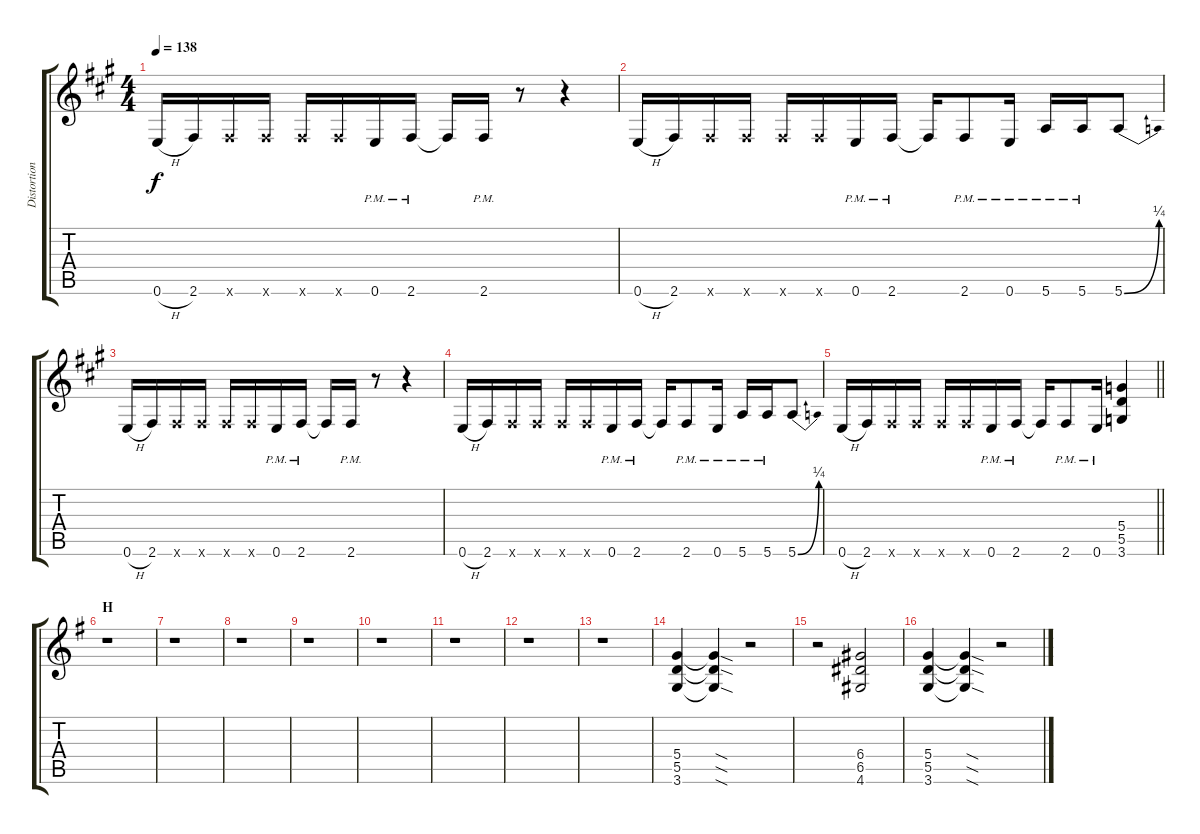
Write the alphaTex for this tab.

\track ("Distortion 3" "Distortion") {instrument distortionguitar}
\staff {score tabs}
\tuning (E4 B3 G3 D3 A2 E2) {hide}
\ts (4 4)
\tempo 138
\clef g2
\ks a
0.6{h}.16{dy f} 2.6.16 2.6{x}.16 2.6{x}.16 2.6{x}.16 2.6{x}.16 0.6{pm}.16 2.6{pm}.16 2.6{t}.16 2.6{pm}.16 r.8 r.4 |
0.6{h}.16 2.6.16 2.6{x}.16 2.6{x}.16 2.6{x}.16 2.6{x}.16 0.6{pm}.16 2.6{pm}.16 2.6{t}.16 2.6{pm}.8 0.6{pm}.16 5.6{pm}.16 5.6{pm}.16 5.6{be (bend 0 0 60 1)}.8 |
0.6{h}.16 2.6.16 2.6{x}.16 2.6{x}.16 2.6{x}.16 2.6{x}.16 0.6{pm}.16 2.6{pm}.16 2.6{t}.16 2.6{pm}.16 r.8 r.4 |
0.6{h}.16 2.6.16 2.6{x}.16 2.6{x}.16 2.6{x}.16 2.6{x}.16 0.6{pm}.16 2.6{pm}.16 2.6{t}.16 2.6{pm}.8 0.6{pm}.16 5.6{pm}.16 5.6{pm}.16 5.6{be (bend 0 0 60 1)}.8 |
\barLineRight lightlight
0.6{h}.16 2.6.16 2.6{x}.16 2.6{x}.16 2.6{x}.16 2.6{x}.16 0.6{pm}.16 2.6{pm}.16 2.6{t}.16 2.6{pm}.8 0.6{pm}.16 (5.4 5.5 3.6).4 |
\section ("" "H")
\ks g
r.1 |
r.1 |
r.1 |
r.1 |
r.1 |
r.1 |
r.1 |
r.1 |
(5.4 5.5 3.6).4 (5.4{sod t} 5.5{sod t} 3.6{sod t}).4 r.2 |
r.2 (6.4 6.5 4.6).2 |
(5.4 5.5 3.6).4 (5.4{sod t} 5.5{sod t} 3.6{sod t}).4 r.2
